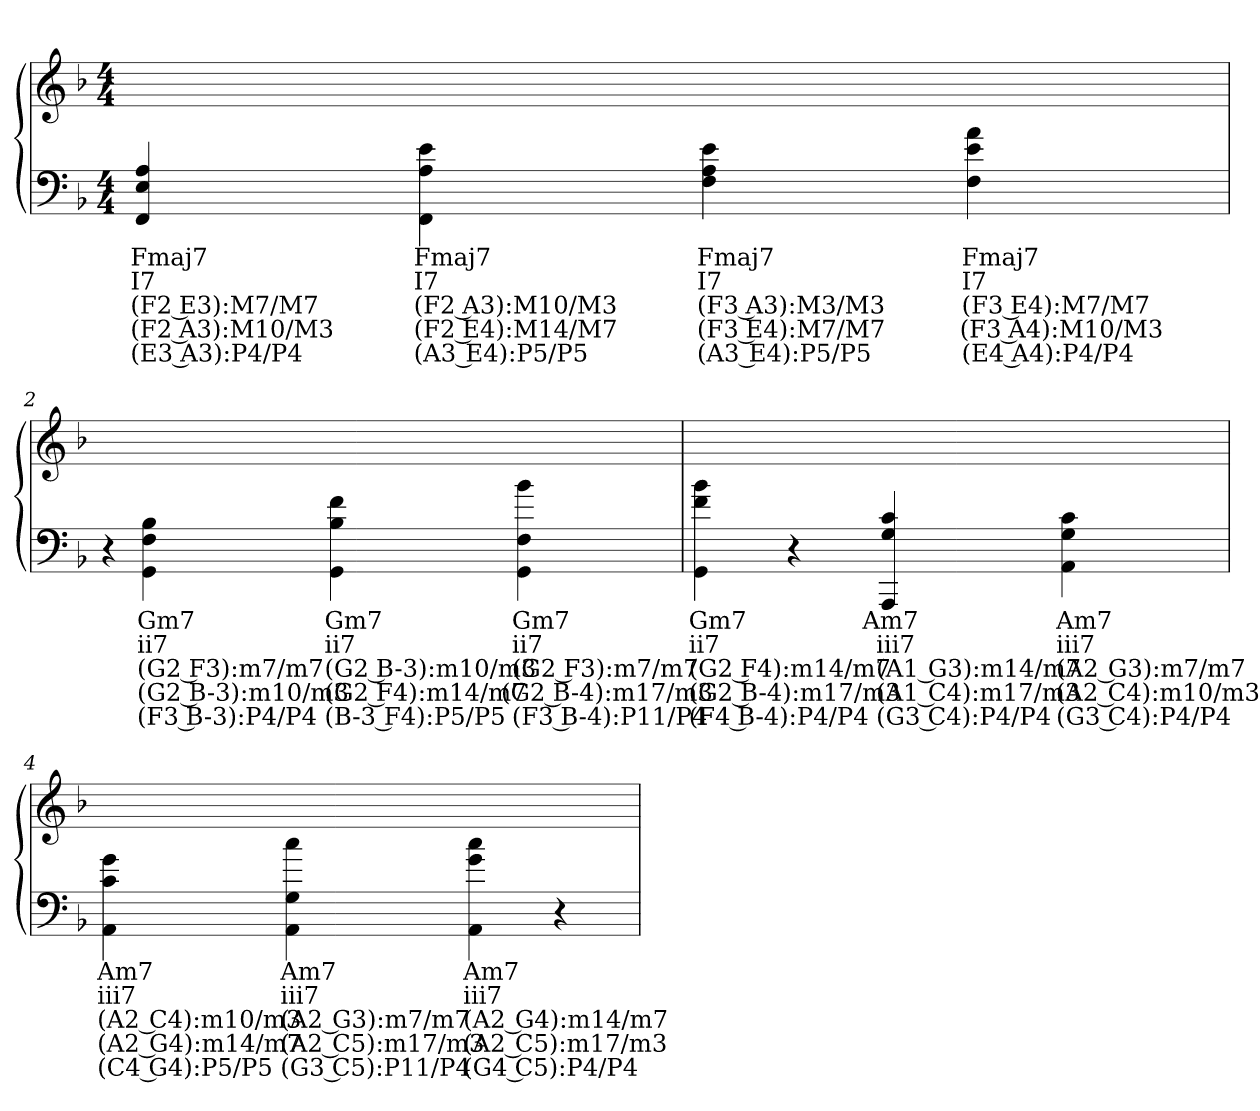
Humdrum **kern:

**kern	**text	**text	**text	**text	**text	**kern
*part2	*part2	*part2	*part2	*part2	*part2	*part1
*staff2	*staff2	*staff2	*staff2	*staff2	*staff2	*staff1
*clefF4	*	*	*	*	*	*clefG2
*k[b-]	*	*	*	*	*	*k[b-]
*F:	*	*	*	*	*	*F:
*M4/4	*	*	*	*	*	*M4/4
*MM60	*	*	*	*	*	*MM60
=1	=1	=1	=1	=1	=1	=1
4FF 4E 4A	Fmaj7	I7	(F2 E3):M7/M7	(F2 A3):M10/M3	(E3 A3):P4/P4	1ryy
4FF 4A 4e	Fmaj7	I7	(F2 A3):M10/M3	(F2 E4):M14/M7	(A3 E4):P5/P5	.
4F 4A 4e	Fmaj7	I7	(F3 A3):M3/M3	(F3 E4):M7/M7	(A3 E4):P5/P5	.
4F 4e 4a	Fmaj7	I7	(F3 E4):M7/M7	(F3 A4):M10/M3	(E4 A4):P4/P4	.
=2	=2	=2	=2	=2	=2	=2
4r	.	.	.	.	.	1ryy
4GG 4F 4B-	Gm7	ii7	(G2 F3):m7/m7	(G2 B-3):m10/m3	(F3 B-3):P4/P4	.
4GG 4B- 4f	Gm7	ii7	(G2 B-3):m10/m3	(G2 F4):m14/m7	(B-3 F4):P5/P5	.
4GG 4F 4b-	Gm7	ii7	(G2 F3):m7/m7	(G2 B-4):m17/m3	(F3 B-4):P11/P4	.
=3	=3	=3	=3	=3	=3	=3
4GG 4f 4b-	Gm7	ii7	(G2 F4):m14/m7	(G2 B-4):m17/m3	(F4 B-4):P4/P4	1ryy
4r	.	.	.	.	.	.
4AAA 4G 4c	Am7	iii7	(A1 G3):m14/m7	(A1 C4):m17/m3	(G3 C4):P4/P4	.
4AA 4G 4c	Am7	iii7	(A2 G3):m7/m7	(A2 C4):m10/m3	(G3 C4):P4/P4	.
=4	=4	=4	=4	=4	=4	=4
4AA 4c 4g	Am7	iii7	(A2 C4):m10/m3	(A2 G4):m14/m7	(C4 G4):P5/P5	1ryy
4AA 4G 4cc	Am7	iii7	(A2 G3):m7/m7	(A2 C5):m17/m3	(G3 C5):P11/P4	.
4AA 4g 4cc	Am7	iii7	(A2 G4):m14/m7	(A2 C5):m17/m3	(G4 C5):P4/P4	.
4r	.	.	.	.	.	.
=	=	=	=	=	=	=
*-	*-	*-	*-	*-	*-	*-
